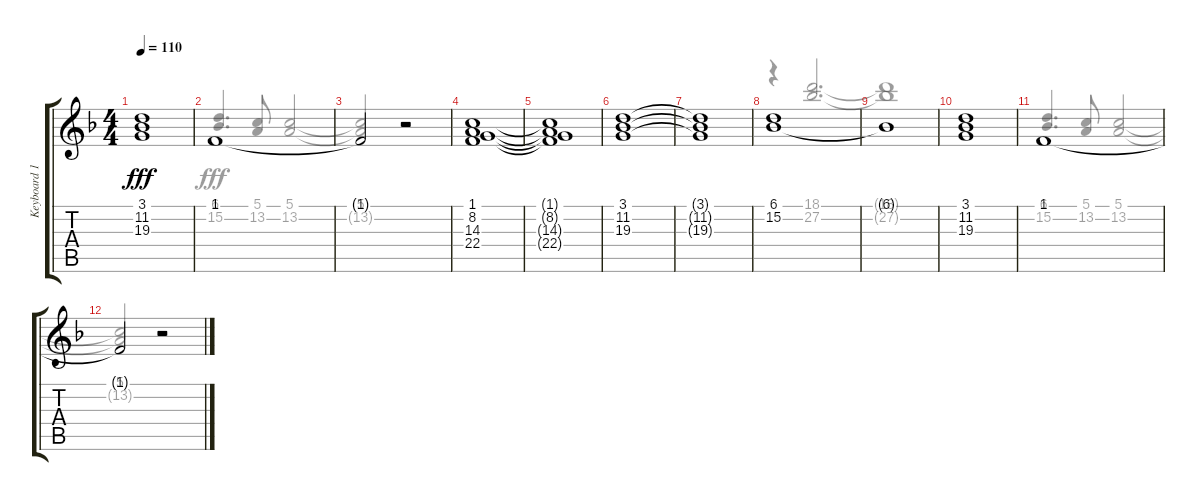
\track ("Keyboard 1" "Keyboard 1") {instrument pad4choir}
\staff {score tabs}
\tuning (E4 B3 G3 D3 A2 E2) {hide}
\voice
\ts (4 4)
\tempo 110
\clef g2
\ks f
(3.1 11.2 19.3).1{dy fff} |
1.1.1 |
1.1{t}.2 r.2 |
(1.1 8.2 14.3 22.4).1 |
(1.1{t} 8.2{t} 14.3{t} 22.4{t}).1 |
(3.1 11.2 19.3).1 |
(3.1{t} 11.2{t} 19.3{t}).1 |
(6.1 15.2).1 |
6.1{t}.1 |
(3.1 11.2 19.3).1 |
1.1.1 |
1.1{t}.2 r.2 |
|
|
|
\voice
\clef g2
\ottava regular
\simile none
\ks f
|
(6.1 15.2).4{d beam Up} (5.1 13.2).8{beam Up} (5.1 13.2).2{beam Up} |
(5.1{t} 13.2{t}).2{beam Up} r.2 |
|
|
|
|
r.4 (18.1 27.2).2{d beam Up} |
(18.1{t} 27.2{t}).1 |
|
(6.1 15.2).4{d beam Up} (5.1 13.2).8{beam Up} (5.1 13.2).2{beam Up} |
(5.1{t} 13.2{t}).2{beam Up} r.2 |
|
|
|
